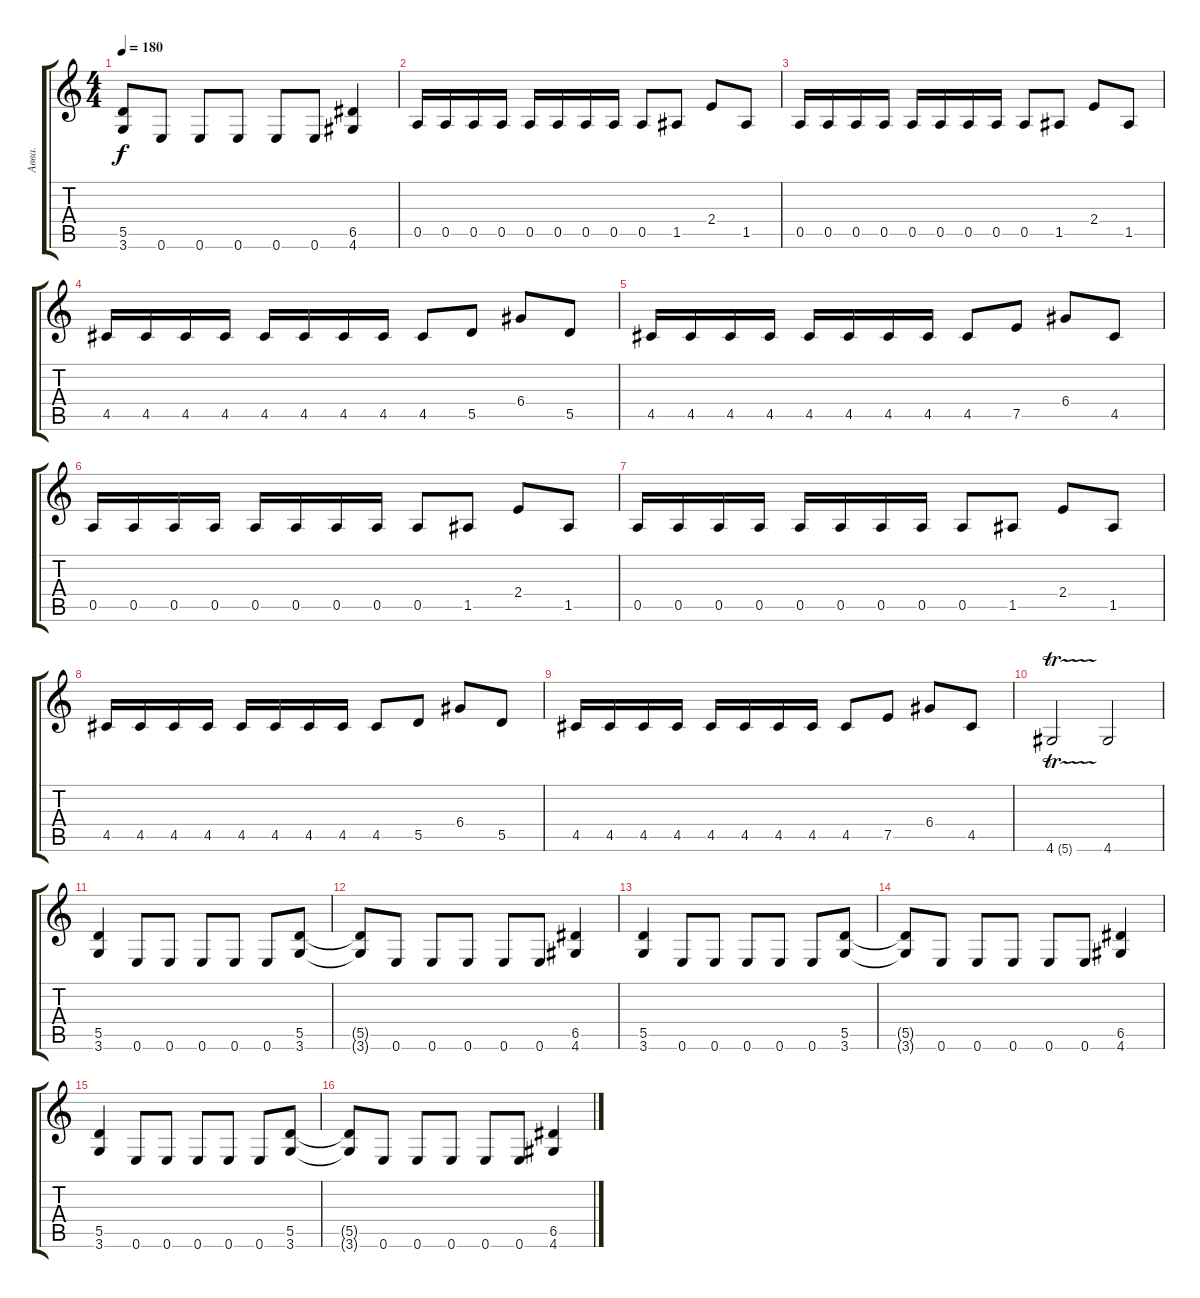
\track ("Авва." "Авва.") {instrument distortionguitar}
\staff {score tabs}
\tuning (E4 B3 G3 D3 A2 E2) {hide}
\ts (4 4)
\tempo 180
\clef g2
\ks c
(5.5{t} 3.6{t}).8{dy f} 0.6.8 0.6.8 0.6.8 0.6.8 0.6.8 (6.5 4.6).4 |
0.5.16 0.5.16 0.5.16 0.5.16 0.5.16 0.5.16 0.5.16 0.5.16 0.5.8 1.5.8 2.4.8 1.5.8 |
0.5.16 0.5.16 0.5.16 0.5.16 0.5.16 0.5.16 0.5.16 0.5.16 0.5.8 1.5.8 2.4.8 1.5.8 |
4.5.16 4.5.16 4.5.16 4.5.16 4.5.16 4.5.16 4.5.16 4.5.16 4.5.8 5.5.8 6.4.8 5.5.8 |
4.5.16 4.5.16 4.5.16 4.5.16 4.5.16 4.5.16 4.5.16 4.5.16 4.5.8 7.5.8 6.4.8 4.5.8 |
0.5.16 0.5.16 0.5.16 0.5.16 0.5.16 0.5.16 0.5.16 0.5.16 0.5.8 1.5.8 2.4.8 1.5.8 |
0.5.16 0.5.16 0.5.16 0.5.16 0.5.16 0.5.16 0.5.16 0.5.16 0.5.8 1.5.8 2.4.8 1.5.8 |
4.5.16 4.5.16 4.5.16 4.5.16 4.5.16 4.5.16 4.5.16 4.5.16 4.5.8 5.5.8 6.4.8 5.5.8 |
4.5.16 4.5.16 4.5.16 4.5.16 4.5.16 4.5.16 4.5.16 4.5.16 4.5.8 7.5.8 6.4.8 4.5.8 |
4.6{tr (5 16)}.2 4.6.2 |
(5.5 3.6).4 0.6.8 0.6.8 0.6.8 0.6.8 0.6.8 (5.5 3.6).8 |
(5.5{t} 3.6{t}).8 0.6.8 0.6.8 0.6.8 0.6.8 0.6.8 (6.5 4.6).4 |
(5.5 3.6).4 0.6.8 0.6.8 0.6.8 0.6.8 0.6.8 (5.5 3.6).8 |
(5.5{t} 3.6{t}).8 0.6.8 0.6.8 0.6.8 0.6.8 0.6.8 (6.5 4.6).4 |
(5.5 3.6).4 0.6.8 0.6.8 0.6.8 0.6.8 0.6.8 (5.5 3.6).8 |
(5.5{t} 3.6{t}).8 0.6.8 0.6.8 0.6.8 0.6.8 0.6.8 (6.5 4.6).4
